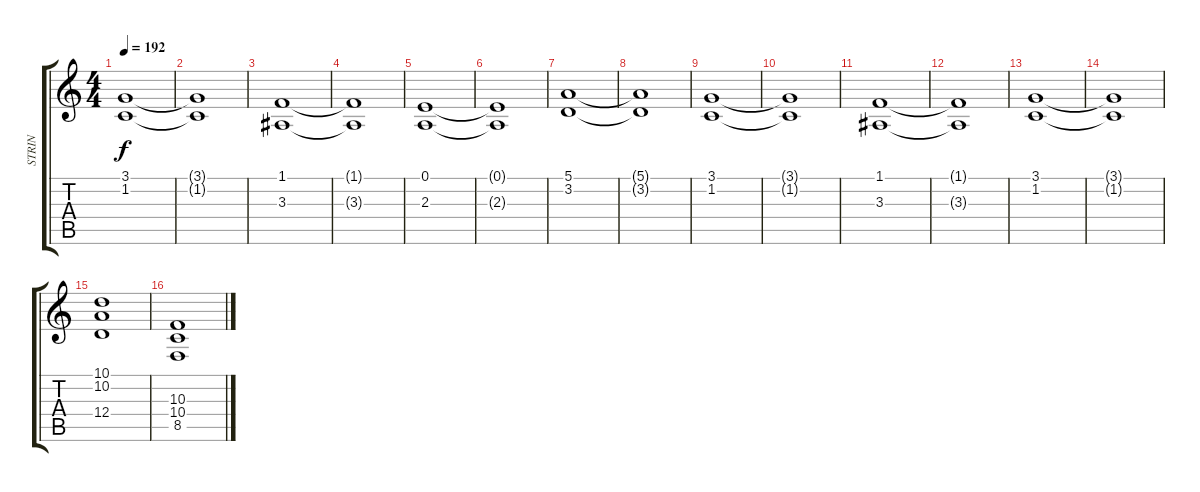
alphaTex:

\track ("     STRING ENSEMBLE" "     STRIN") {instrument stringensemble2}
\staff {score tabs}
\tuning (E4 B3 G3 D3 A2 E2) {hide}
\ts (4 4)
\tempo 192
\clef g2
\ks c
(3.1 1.2).1{dy f} |
(3.1{t} 1.2{t}).1 |
(1.1 3.3).1 |
(1.1{t} 3.3{t}).1 |
(0.1 2.3).1 |
(0.1{t} 2.3{t}).1 |
(5.1 3.2).1 |
(5.1{t} 3.2{t}).1 |
(3.1 1.2).1 |
(3.1{t} 1.2{t}).1 |
(1.1 3.3).1 |
(1.1{t} 3.3{t}).1 |
(3.1 1.2).1 |
(3.1{t} 1.2{t}).1 |
(10.1 10.2 12.4).1 |
(10.3 10.4 8.5).1
